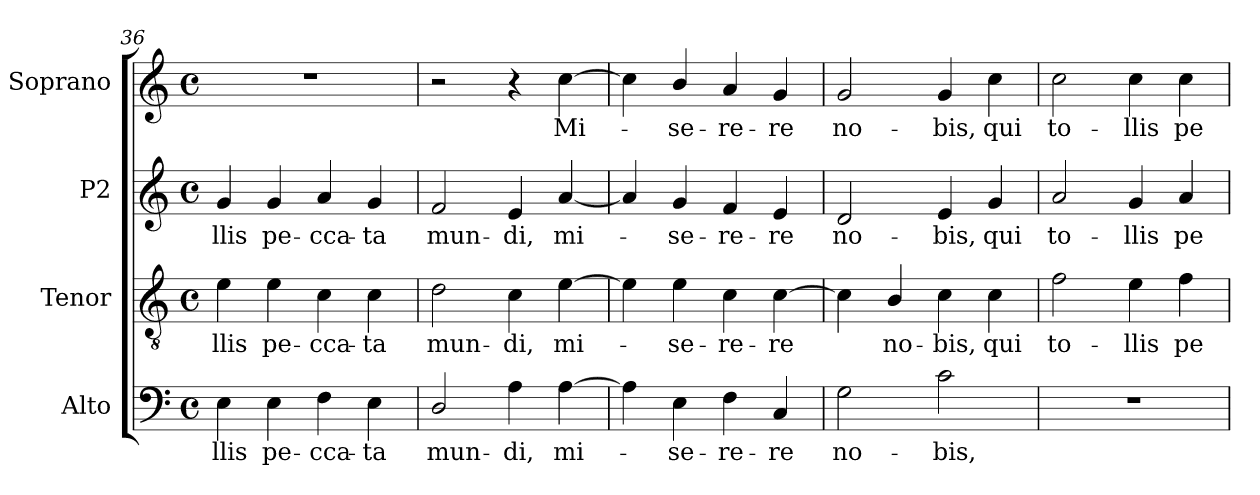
**kern	**text	**kern	**text	**kern	**text	**kern	**text
*part4	*part4	*part3	*part3	*part2	*part2	*part1	*part1
*staff4	*staff4	*staff3	*staff3	*staff2	*staff2	*staff1	*staff1
*I"Alto	*	*I"Tenor	*	*I"P2	*	*I"Soprano	*
*	*	*I'T.	*	*	*	*I'S.	*
*clefF4	*	*clefGv2	*	*clefG2	*	*clefG2	*
*	*	*ITrd7c12	*	*	*	*	*
*k[]	*	*k[]	*	*k[]	*	*k[]	*
*C:	*	*C:	*	*C:	*	*C:	*
*M4/4	*	*M4/4	*	*M4/4	*	*M4/4	*
*met(c)	*	*met(c)	*	*met(c)	*	*met(c)	*
=36	=36	=36	=36	=36	=36	=36	=36
!	!LO:LY:b:color=#000000	!	!	!	!	!	!
!	!	!	!LO:LY:b:color=#000000	!	!	!	!
!	!	!	!	!	!LO:LY:b:color=#000000	!	!
4Ei\	-llis	4Ei\	-llis	4gi/	-llis	1r	.
!	!LO:LY:b:color=#000000	!	!	!	!	!	!
!	!	!	!LO:LY:b:color=#000000	!	!	!	!
!	!	!	!	!	!LO:LY:b:color=#000000	!	!
4Ei\	pe-	4Ei\	pe-	4gi/	pe-	.	.
!	!LO:LY:b:color=#000000	!	!	!	!	!	!
!	!	!	!LO:LY:b:color=#000000	!	!	!	!
!	!	!	!	!	!LO:LY:b:color=#000000	!	!
4Fi\	-cca-	4Ci\	-cca-	4ai/	-cca-	.	.
!	!LO:LY:b:color=#000000	!	!	!	!	!	!
!	!	!	!LO:LY:b:color=#000000	!	!	!	!
!	!	!	!	!	!LO:LY:b:color=#000000	!	!
4Ei\	-ta	4Ci\	-ta	4gi/	-ta	.	.
=37	=37	=37	=37	=37	=37	=37	=37
!	!LO:LY:b:color=#000000	!	!	!	!	!	!
!	!	!	!LO:LY:b:color=#000000	!	!	!	!
!	!	!	!	!	!LO:LY:b:color=#000000	!	!
2Di/	mun-	2Di\	mun-	2fi/	mun-	2r	.
!	!LO:LY:b:color=#000000	!	!	!	!	!	!
!	!	!	!LO:LY:b:color=#000000	!	!	!	!
!	!	!	!	!	!LO:LY:b:color=#000000	!	!
4Ai\	-di,	4Ci\	-di,	4ei/	-di,	4r	.
!	!LO:LY:b:color=#000000	!	!	!	!	!	!
!	!	!	!LO:LY:b:color=#000000	!	!	!	!
!	!	!	!	!	!LO:LY:b:color=#000000	!	!
!	!	!	!	!	!	!	!LO:LY:b:color=#000000
[4Ai\	mi-	[4Ei\	mi-	[4ai/	mi-	[4cci\	Mi-
=38	=38	=38	=38	=38	=38	=38	=38
4Ai\]	.	4Ei\]	.	4ai/]	.	4cci\]	.
!	!LO:LY:b:color=#000000	!	!	!	!	!	!
!	!	!	!LO:LY:b:color=#000000	!	!	!	!
!	!	!	!	!	!LO:LY:b:color=#000000	!	!
!	!	!	!	!	!	!	!LO:LY:b:color=#000000
4Ei\	-se-	4Ei\	-se-	4gi/	-se-	4bi/	-se-
!	!LO:LY:b:color=#000000	!	!	!	!	!	!
!	!	!	!LO:LY:b:color=#000000	!	!	!	!
!	!	!	!	!	!LO:LY:b:color=#000000	!	!
!	!	!	!	!	!	!	!LO:LY:b:color=#000000
4Fi\	-re-	4Ci\	-re-	4fi/	-re-	4ai/	-re-
!	!LO:LY:b:color=#000000	!	!	!	!	!	!
!	!	!	!LO:LY:b:color=#000000	!	!	!	!
!	!	!	!	!	!LO:LY:b:color=#000000	!	!
!	!	!	!	!	!	!	!LO:LY:b:color=#000000
4Ci/	-re	[4Ci\	-re	4ei/	-re	4gi/	-re
=39	=39	=39	=39	=39	=39	=39	=39
!	!LO:LY:b:color=#000000	!	!	!	!	!	!
!	!	!	!	!	!LO:LY:b:color=#000000	!	!
!	!	!	!	!	!	!	!LO:LY:b:color=#000000
2Gi\	no-	4Ci\]	.	2di/	no-	2gi/	no-
!	!	!	!LO:LY:b:color=#000000	!	!	!	!
.	.	4BBi/	no-	.	.	.	.
!	!LO:LY:b:color=#000000	!	!	!	!	!	!
!	!	!	!LO:LY:b:color=#000000	!	!	!	!
!	!	!	!	!	!LO:LY:b:color=#000000	!	!
!	!	!	!	!	!	!	!LO:LY:b:color=#000000
2ci\	-bis,	4Ci\	-bis,	4ei/	-bis,	4gi/	-bis,
!	!	!	!LO:LY:b:color=#000000	!	!	!	!
!	!	!	!	!	!LO:LY:b:color=#000000	!	!
!	!	!	!	!	!	!	!LO:LY:b:color=#000000
.	.	4Ci\	qui	4gi/	qui	4cci\	qui
=40	=40	=40	=40	=40	=40	=40	=40
!	!	!	!LO:LY:b:color=#000000	!	!	!	!
!	!	!	!	!	!LO:LY:b:color=#000000	!	!
!	!	!	!	!	!	!	!LO:LY:b:color=#000000
1r	.	2Fi\	to-	2ai/	to-	2cci\	to-
!	!	!	!LO:LY:b:color=#000000	!	!	!	!
!	!	!	!	!	!LO:LY:b:color=#000000	!	!
!	!	!	!	!	!	!	!LO:LY:b:color=#000000
.	.	4Ei\	-llis	4gi/	-llis	4cci\	-llis
!	!	!	!LO:LY:b:color=#000000	!	!	!	!
!	!	!	!	!	!LO:LY:b:color=#000000	!	!
!	!	!	!	!	!	!	!LO:LY:b:color=#000000
.	.	4Fi\	pe-	4ai/	pe-	4cci\	pe-
=	=	=	=	=	=	=	=
*-	*-	*-	*-	*-	*-	*-	*-
